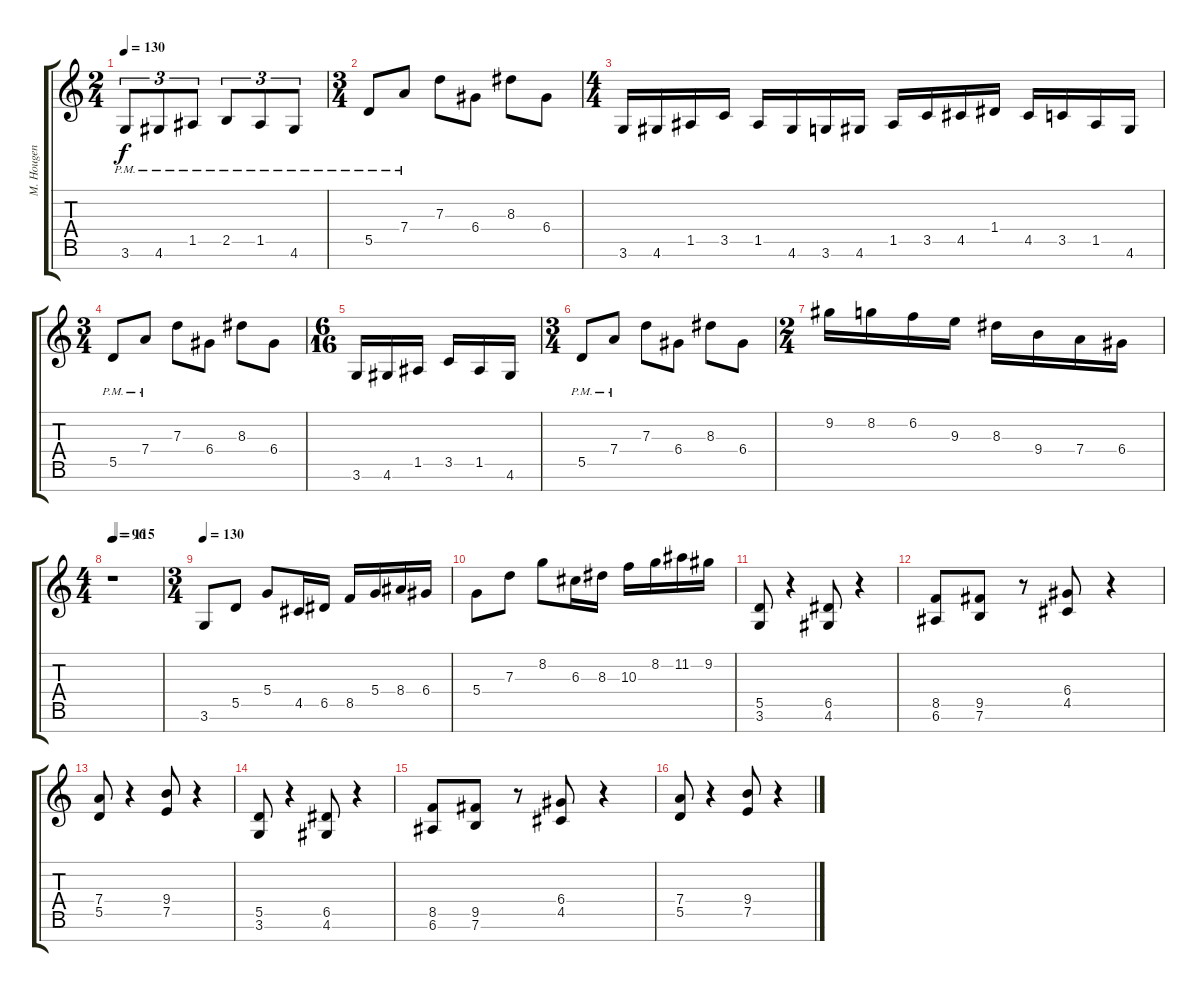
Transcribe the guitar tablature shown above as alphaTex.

\track ("M. Hougen - Guitar" "M. Hougen ") {instrument overdrivenguitar}
\staff {score tabs}
\tuning (E4 B3 G3 D3 A2 E2 B1) {hide}
\ts (2 4)
\tempo 130
\clef g2
\ks c
3.6{pm}.8{tu (3 2) dy f} 4.6{pm}.8{tu (3 2)} 1.5{pm}.8{tu (3 2)} 2.5{pm}.8{tu (3 2)} 1.5{pm}.8{tu (3 2)} 4.6{pm}.8{tu (3 2)} |
\ts (3 4)
5.5{pm}.8 7.4{pm}.8 7.3.8 6.4.8 8.3.8 6.4.8 |
\ts (4 4)
3.6.16 4.6.16 1.5.16 3.5.16 1.5.16 4.6.16 3.6.16 4.6.16 1.5.16 3.5.16 4.5.16 1.4.16 4.5.16 3.5.16 1.5.16 4.6.16 |
\ts (3 4)
5.5{pm}.8 7.4{pm}.8 7.3.8 6.4.8 8.3.8 6.4.8 |
\ts (6 16)
3.6.16 4.6.16 1.5.16 3.5.16 1.5.16 4.6.16 |
\ts (3 4)
5.5{pm}.8 7.4{pm}.8 7.3.8 6.4.8 8.3.8 6.4.8 |
\ts (2 4)
9.2.16 8.2.16 6.2.16 9.3.16 8.3.16 9.4.16 7.4.16 6.4.16 |
\ts (4 4)
\tempo 96
\tempo (115 0.041666666666666664)
r.1 |
\ts (3 4)
\tempo 130
3.6.8{volume 13 balance 3} 5.5.8 5.4.8 4.5.16 6.5.16 8.5.16 5.4.16 8.4.16 6.4.16 |
5.4.8 7.3.8 8.2.8 6.3.16 8.3.16 10.3.16 8.2.16 11.2.16 9.2.16 |
(5.5 3.6).8 r.4 (6.5 4.6).8 r.4 |
(8.5 6.6).8 (9.5 7.6).8 r.8 (6.4 4.5).8 r.4 |
(7.4 5.5).8 r.4 (9.4 7.5).8 r.4 |
(5.5 3.6).8 r.4 (6.5 4.6).8 r.4 |
(8.5 6.6).8 (9.5 7.6).8 r.8 (6.4 4.5).8 r.4 |
(7.4 5.5).8 r.4 (9.4 7.5).8 r.4
